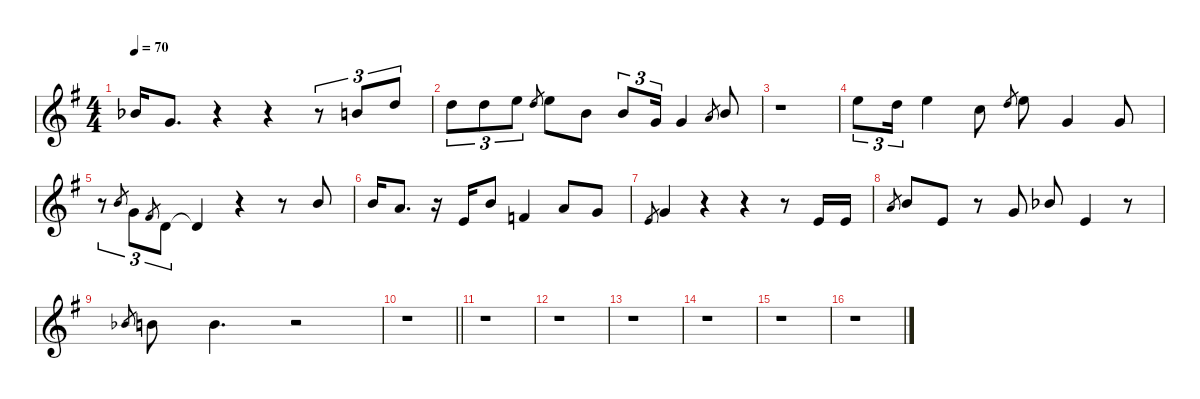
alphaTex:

\defaultSystemsLayout 4
\hideDynamics
\bracketExtendMode nobrackets
\singleTrackTrackNamePolicy hidden
\multiTrackTrackNamePolicy hidden
\otherSystemsTrackNameOrientation horizontal
\track ("Vocals" "sax.") {defaultSystemsLayout 4 mute instrument tenorsax}
\staff {score}
\tuning (E4 B3 G3 D3 A2 E2)
\displaytranspose 14
\ts (4 4)
\tempo 70
\clef g2
\ks g
1.3{t acc b}.16{dy f beam Up} 3.4{acc forcenatural}.8{d beam Up} r.4{beam Up} r.4{beam Up} r.8{tu (3 2) beam Up} 2.3{acc forcenatural}.8{tu (3 2) beam Down} 1.2{acc forcenatural}.8{tu (3 2) beam Down} |
1.2{acc forcenatural}.8{tu (3 2) beam Down} 1.2{acc forcenatural}.8{tu (3 2) beam Down} 3.2{acc forcenatural}.8{tu (3 2) beam Down} 1.2{acc forcenatural}.8{gr dy mf beam Up} 3.2{acc forcenatural}.8{dy f beam Down} 2.3{acc forcenatural}.8{beam Down} 2.3{acc forcenatural}.8{tu (3 2) beam Up} 3.4{acc forcenatural}.16{tu (3 2) beam Up} 3.4{acc forcenatural}.4{beam Up} 0.3{acc forcenatural}.8{gr dy mf beam Up} 2.3{acc forcenatural}.8{dy f beam Up} |
r.1{beam Down} |
3.2{acc forcenatural}.8{tu (3 2) beam Down} 1.2{acc forcenatural}.16{tu (3 2) beam Down} 3.2{acc forcenatural}.4{beam Down} 3.3{acc forcenatural}.8{beam Down} 1.2{acc forcenatural}.8{gr dy mf beam Up} 3.2{acc forcenatural}.8{dy f beam Down} 3.4{acc forcenatural}.4{beam Up} 3.4{acc forcenatural}.8{beam Up} |
r.8{tu (3 2) beam Down} 7.4{acc forcenatural}.8{gr dy mf beam Up} 3.4{acc forcenatural}.8{tu (3 2) dy f beam Up} 7.5{acc #}.8{gr dy mf beam Up} 3.5{acc forcenatural}.8{tu (3 2) dy f beam Up} 3.5{t acc forcenatural}.4{beam Up} r.4{beam Up} r.8{beam Up} 2.3{acc forcenatural}.8{beam Up} |
2.3{acc forcenatural}.16{beam Up} 0.3{acc forcenatural}.8{d beam Up} r.16{beam Up} 0.4{acc forcenatural}.16{beam Up} 2.3{acc forcenatural}.8{beam Up} 1.4{acc forcenatural}.4{beam Up} 5.4{acc forcenatural}.8{beam Up} 3.4{acc forcenatural}.8{beam Up} |
0.4{acc forcenatural}.8{gr dy mf beam Up} 3.4{acc forcenatural}.4{dy f beam Up} r.4{beam Up} r.4{beam Up} r.8{beam Up} 0.4{acc forcenatural}.16{beam Up} 0.4{acc forcenatural}.16{beam Up} |
0.3{acc forcenatural}.8{gr dy mf beam Up} 2.3{acc forcenatural}.8{dy f beam Up} 0.4{acc forcenatural}.8{beam Up} r.8{beam Up} 3.4{acc forcenatural}.8{beam Up} 1.3{acc b}.8{beam Up} 0.4{acc forcenatural}.4{beam Up} r.8{beam Up} |
1.3{acc b}.8{gr dy mf beam Up} 2.3{acc forcenatural}.8{dy f beam Down} 2.3{acc forcenatural}.4{d beam Down} r.2{beam Down} |
\barLineRight lightlight
r.1{beam Down} |
r.1{beam Down} |
r.1{beam Down} |
r.1{beam Down} |
r.1{beam Down} |
r.1{beam Down} |
r.1{beam Down}
